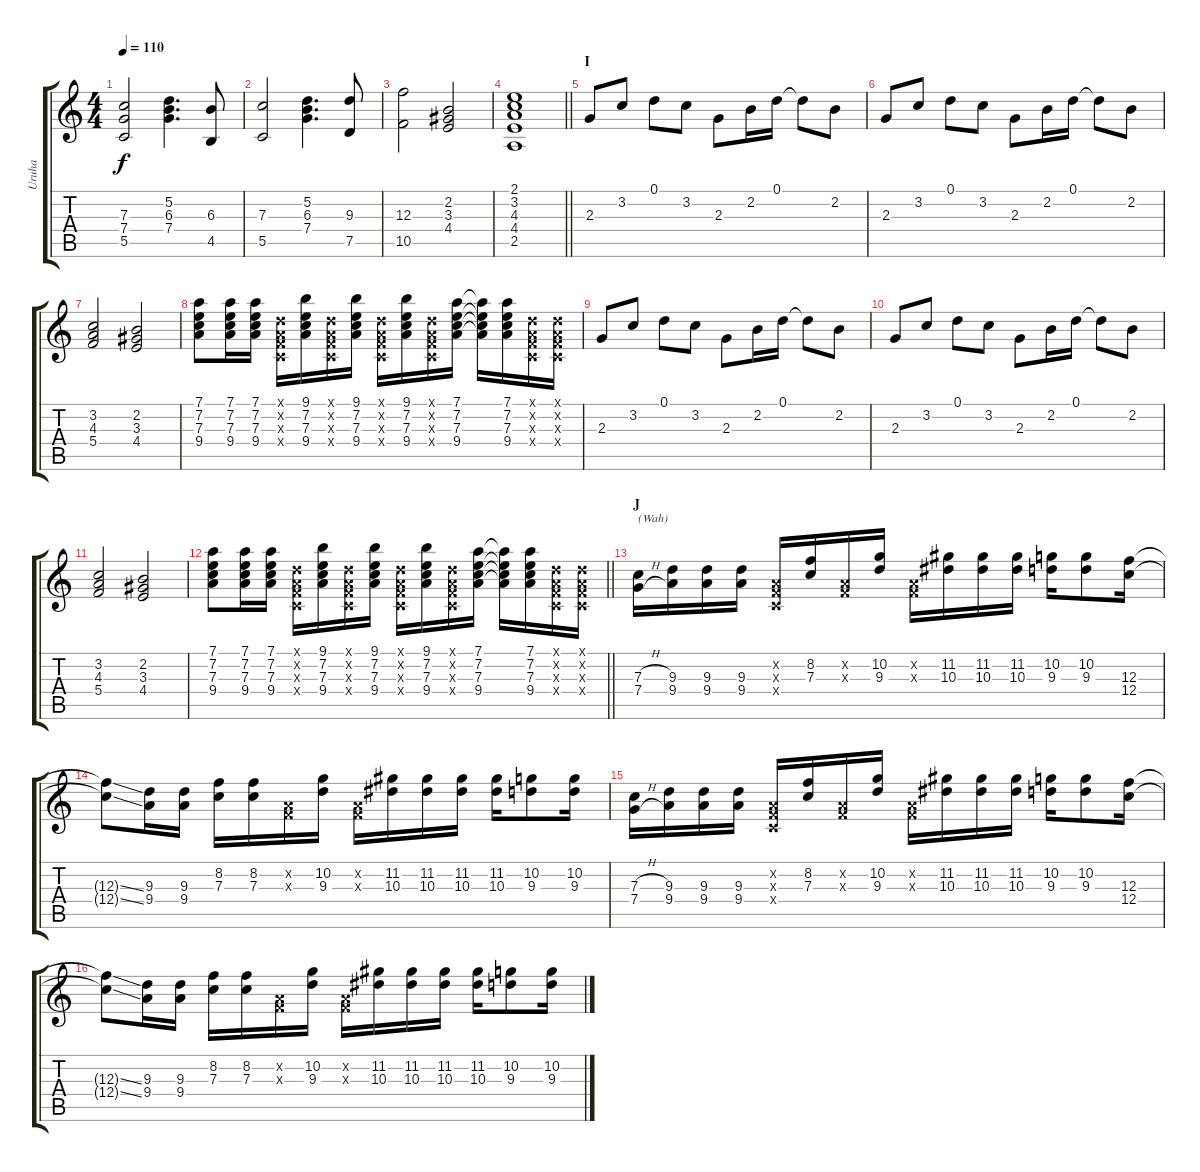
\track ("Uruha" "Uruha") {instrument distortionguitar}
\staff {score tabs}
\tuning (D4 A3 F3 C3 G2 D2) {hide}
\ts (4 4)
\tempo 110
\clef g2
\ks c
(7.3 7.4 5.5).2{dy f} (5.2 6.3 7.4).4{d} (6.3 4.5).8 |
(7.3 5.5).2 (5.2 6.3 7.4).4{d} (9.3 7.5).8 |
(12.3 10.5).2 (2.2 3.3 4.4).2 |
\barLineRight lightlight
(2.1 3.2 4.3 4.4 2.5).1 |
\section ("" "I")
2.3.8 3.2.8 0.1.8 3.2.8 2.3.8 2.2.16 0.1.16 0.1{t}.8 2.2.8 |
2.3.8 3.2.8 0.1.8 3.2.8 2.3.8 2.2.16 0.1.16 0.1{t}.8 2.2.8 |
(3.2 4.3 5.4).2 (2.2 3.3 4.4).2 |
(7.1 7.2 7.3 9.4).8 (7.1 7.2 7.3 9.4).16 (7.1 7.2 7.3 9.4).16 (0.1{x} 0.2{x} 0.3{x} 0.4{x}).16 (9.1 7.2 7.3 9.4).16 (0.1{x} 0.2{x} 0.3{x} 0.4{x}).16 (9.1 7.2 7.3 9.4).16 (0.1{x} 0.2{x} 0.3{x} 0.4{x}).16 (9.1 7.2 7.3 9.4).16 (0.1{x} 0.2{x} 0.3{x} 0.4{x}).16 (7.1 7.2 7.3 9.4).16 (7.1{t} 7.2{t} 7.3{t} 9.4{t}).16 (7.1 7.2 7.3 9.4).16 (0.1{x} 0.2{x} 0.3{x} 0.4{x}).16 (0.1{x} 0.2{x} 0.3{x} 0.4{x}).16 |
2.3.8 3.2.8 0.1.8 3.2.8 2.3.8 2.2.16 0.1.16 0.1{t}.8 2.2.8 |
2.3.8 3.2.8 0.1.8 3.2.8 2.3.8 2.2.16 0.1.16 0.1{t}.8 2.2.8 |
(3.2 4.3 5.4).2 (2.2 3.3 4.4).2 |
\barLineRight lightlight
(7.1 7.2 7.3 9.4).8 (7.1 7.2 7.3 9.4).16 (7.1 7.2 7.3 9.4).16 (0.1{x} 0.2{x} 0.3{x} 0.4{x}).16 (9.1 7.2 7.3 9.4).16 (0.1{x} 0.2{x} 0.3{x} 0.4{x}).16 (9.1 7.2 7.3 9.4).16 (0.1{x} 0.2{x} 0.3{x} 0.4{x}).16 (9.1 7.2 7.3 9.4).16 (0.1{x} 0.2{x} 0.3{x} 0.4{x}).16 (7.1 7.2 7.3 9.4).16 (7.1{t} 7.2{t} 7.3{t} 9.4{t}).16 (7.1 7.2 7.3 9.4).16 (0.1{x} 0.2{x} 0.3{x} 0.4{x}).16 (0.1{x} 0.2{x} 0.3{x} 0.4{x}).16 |
\section ("" "J")
(7.3{h} 7.4{h}).16{txt "(Wah)"} (9.3 9.4).16 (9.3 9.4).16 (9.3 9.4).16 (0.2{x} 0.3{x} 0.4{x}).16 (8.2 7.3).16 (0.2{x} 0.3{x}).16 (10.2 9.3).16 (0.2{x} 0.3{x}).16 (11.2 10.3).16 (11.2 10.3).16 (11.2 10.3).16 (10.2 9.3).16 (10.2 9.3).8 (12.3 12.4).16 |
(12.3{ss t} 12.4{ss t}).8 (9.3 9.4).16 (9.3 9.4).16 (8.2 7.3).16 (8.2 7.3).16 (0.2{x} 0.3{x}).16 (10.2 9.3).16 (0.2{x} 0.3{x}).16 (11.2 10.3).16 (11.2 10.3).16 (11.2 10.3).16 (11.2 10.3).16 (10.2 9.3).8 (10.2 9.3).16 |
(7.3{h} 7.4{h}).16 (9.3 9.4).16 (9.3 9.4).16 (9.3 9.4).16 (0.2{x} 0.3{x} 0.4{x}).16 (8.2 7.3).16 (0.2{x} 0.3{x}).16 (10.2 9.3).16 (0.2{x} 0.3{x}).16 (11.2 10.3).16 (11.2 10.3).16 (11.2 10.3).16 (10.2 9.3).16 (10.2 9.3).8 (12.3 12.4).16 |
(12.3{ss t} 12.4{ss t}).8 (9.3 9.4).16 (9.3 9.4).16 (8.2 7.3).16 (8.2 7.3).16 (0.2{x} 0.3{x}).16 (10.2 9.3).16 (0.2{x} 0.3{x}).16 (11.2 10.3).16 (11.2 10.3).16 (11.2 10.3).16 (11.2 10.3).16 (10.2 9.3).8 (10.2 9.3).16
